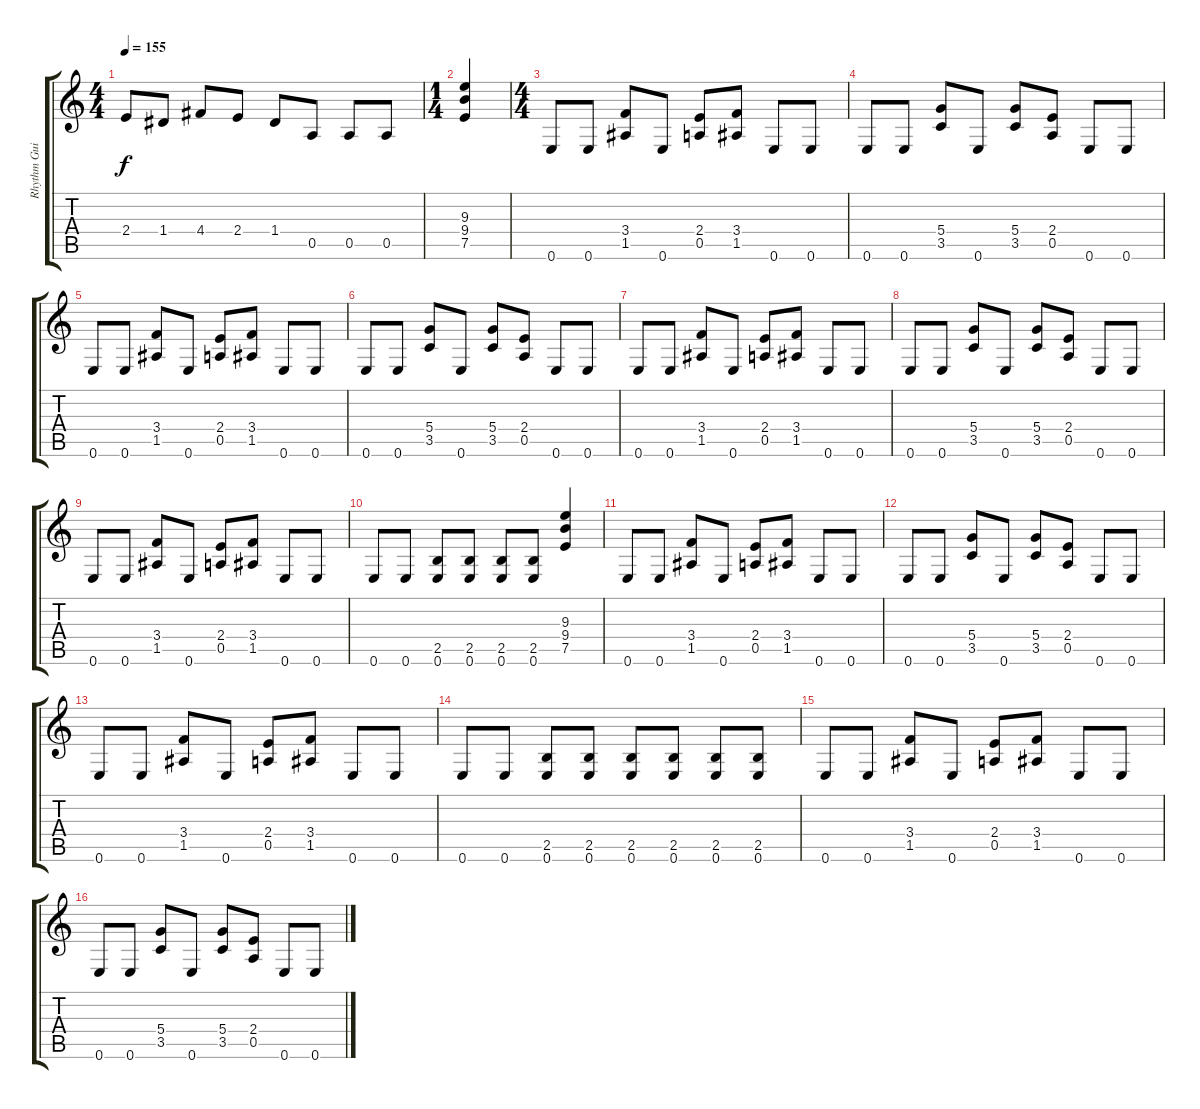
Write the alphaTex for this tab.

\track ("Rhythm Guitar" "Rhythm Gui") {instrument distortionguitar}
\staff {score tabs}
\tuning (E4 B3 G3 D3 A2 E2) {hide}
\ts (4 4)
\tempo 155
\clef g2
\ks c
2.4.8{dy f} 1.4.8 4.4.8 2.4.8 1.4.8 0.5.8 0.5.8 0.5.8 |
\ts (1 4)
(9.3 9.4 7.5).4 |
\ts (4 4)
0.6.8 0.6.8 (3.4 1.5).8 0.6.8 (2.4 0.5).8 (3.4 1.5).8 0.6.8 0.6.8 |
0.6.8 0.6.8 (5.4 3.5).8 0.6.8 (5.4 3.5).8 (2.4 0.5).8 0.6.8 0.6.8 |
0.6.8 0.6.8 (3.4 1.5).8 0.6.8 (2.4 0.5).8 (3.4 1.5).8 0.6.8 0.6.8 |
0.6.8 0.6.8 (5.4 3.5).8 0.6.8 (5.4 3.5).8 (2.4 0.5).8 0.6.8 0.6.8 |
0.6.8 0.6.8 (3.4 1.5).8 0.6.8 (2.4 0.5).8 (3.4 1.5).8 0.6.8 0.6.8 |
0.6.8 0.6.8 (5.4 3.5).8 0.6.8 (5.4 3.5).8 (2.4 0.5).8 0.6.8 0.6.8 |
0.6.8 0.6.8 (3.4 1.5).8 0.6.8 (2.4 0.5).8 (3.4 1.5).8 0.6.8 0.6.8 |
0.6.8 0.6.8 (2.5 0.6).8 (2.5 0.6).8 (2.5 0.6).8 (2.5 0.6).8 (9.3 9.4 7.5).4 |
0.6.8 0.6.8 (3.4 1.5).8 0.6.8 (2.4 0.5).8 (3.4 1.5).8 0.6.8 0.6.8 |
0.6.8 0.6.8 (5.4 3.5).8 0.6.8 (5.4 3.5).8 (2.4 0.5).8 0.6.8 0.6.8 |
0.6.8 0.6.8 (3.4 1.5).8 0.6.8 (2.4 0.5).8 (3.4 1.5).8 0.6.8 0.6.8 |
0.6.8 0.6.8 (2.5 0.6).8 (2.5 0.6).8 (2.5 0.6).8 (2.5 0.6).8 (2.5 0.6).8 (2.5 0.6).8 |
0.6.8 0.6.8 (3.4 1.5).8 0.6.8 (2.4 0.5).8 (3.4 1.5).8 0.6.8 0.6.8 |
0.6.8 0.6.8 (5.4 3.5).8 0.6.8 (5.4 3.5).8 (2.4 0.5).8 0.6.8 0.6.8
